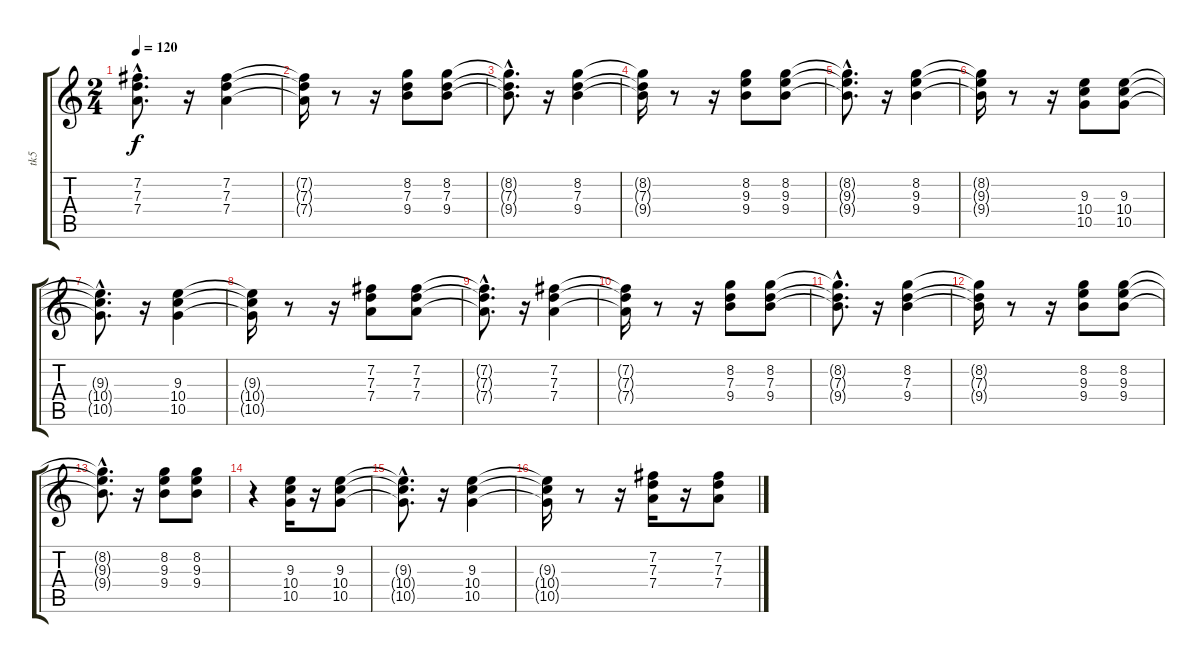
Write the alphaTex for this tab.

\track ("tk5" "tk5") {instrument acousticguitarsteel}
\staff {score tabs}
\tuning (E4 B3 G3 D3 A2 E2) {hide}
\ts (2 4)
\tempo 120
\clef g2
\ks c
(7.2{hac t} 7.3{hac t} 7.4{hac t}).8{d dy f} r.16 (7.2 7.3 7.4).4 |
(7.2{t} 7.3{t} 7.4{t}).16 r.8 r.16 (8.2 7.3 9.4).8 (8.2 7.3 9.4).8 |
(8.2{hac t} 7.3{hac t} 9.4{hac t}).8{d} r.16 (8.2 7.3 9.4).4 |
(8.2{t} 7.3{t} 9.4{t}).16 r.8 r.16 (8.2 9.3 9.4).8 (8.2 9.3 9.4).8 |
(8.2{hac t} 9.3{hac t} 9.4{hac t}).8{d} r.16 (8.2 9.3 9.4).4 |
(8.2{t} 9.3{t} 9.4{t}).16 r.8 r.16 (9.3 10.4 10.5).8 (9.3 10.4 10.5).8 |
(9.3{hac t} 10.4{hac t} 10.5{hac t}).8{d} r.16 (9.3 10.4 10.5).4 |
(9.3{t} 10.4{t} 10.5{t}).16 r.8 r.16 (7.2 7.3 7.4).8 (7.2 7.3 7.4).8 |
(7.2{hac t} 7.3{hac t} 7.4{hac t}).8{d} r.16 (7.2 7.3 7.4).4 |
(7.2{t} 7.3{t} 7.4{t}).16 r.8 r.16 (8.2 7.3 9.4).8 (8.2 7.3 9.4).8 |
(8.2{hac t} 7.3{hac t} 9.4{hac t}).8{d} r.16 (8.2 7.3 9.4).4 |
(8.2{t} 7.3{t} 9.4{t}).16 r.8 r.16 (8.2 9.3 9.4).8 (8.2 9.3 9.4).8 |
(8.2{hac t} 9.3{hac t} 9.4{hac t}).8{d} r.16 (8.2 9.3 9.4).8 (8.2 9.3 9.4).8 |
r.4 (9.3 10.4 10.5).16 r.16 (9.3 10.4 10.5).8 |
(9.3{hac t} 10.4{hac t} 10.5{hac t}).8{d} r.16 (9.3 10.4 10.5).4 |
(9.3{t} 10.4{t} 10.5{t}).16 r.8 r.16 (7.2 7.3 7.4).16 r.16 (7.2 7.3 7.4).8
